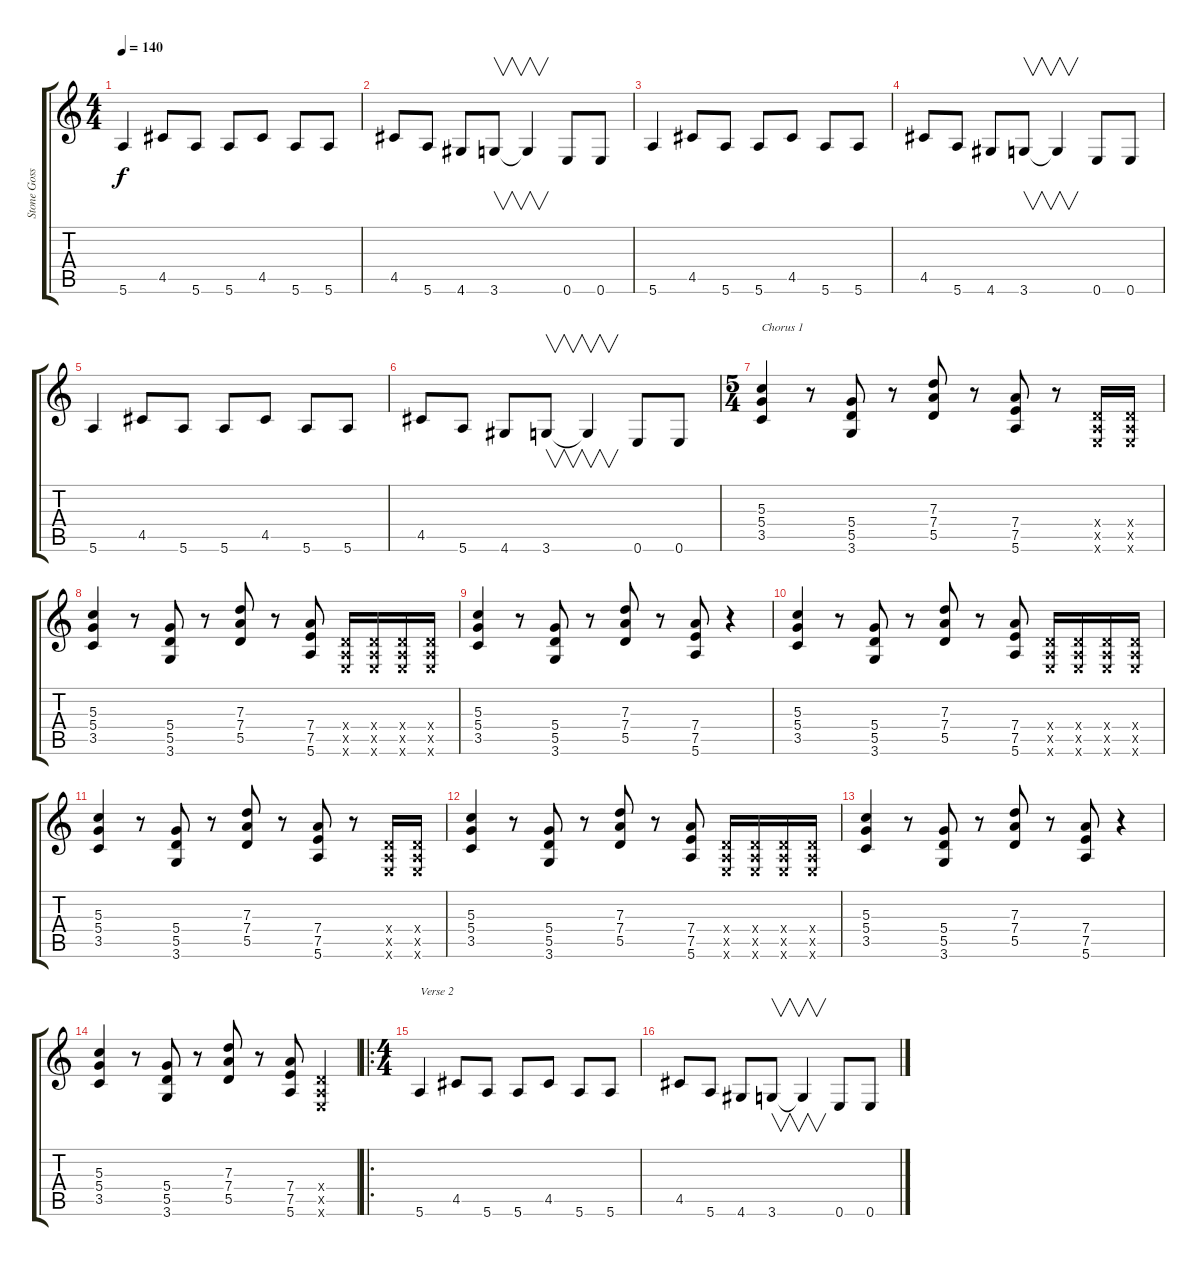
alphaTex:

\track ("Stone Gossard" "Stone Goss") {instrument distortionguitar}
\staff {score tabs}
\tuning (E4 B3 G3 D3 A2 E2) {hide}
\ts (4 4)
\tempo 140
\clef g2
\ks c
5.6.4{dy f} 4.5.8 5.6.8 5.6.8 4.5.8 5.6.8 5.6.8 |
4.5.8 5.6.8 4.6.8 3.6.8{v} 3.6{t}.4{v} 0.6.8 0.6.8 |
5.6.4 4.5.8 5.6.8 5.6.8 4.5.8 5.6.8 5.6.8 |
4.5.8 5.6.8 4.6.8 3.6.8{v} 3.6{t}.4{v} 0.6.8 0.6.8 |
5.6.4 4.5.8 5.6.8 5.6.8 4.5.8 5.6.8 5.6.8 |
4.5.8 5.6.8 4.6.8 3.6.8{v} 3.6{t}.4{v} 0.6.8 0.6.8 |
\ts (5 4)
(5.3 5.4 3.5).4{txt "Chorus 1"} r.8 (5.4 5.5 3.6).8 r.8 (7.3 7.4 5.5).8 r.8 (7.4 7.5 5.6).8 r.8 (0.4{x} 0.5{x} 0.6{x}).16 (0.4{x} 0.5{x} 0.6{x}).16 |
(5.3 5.4 3.5).4 r.8 (5.4 5.5 3.6).8 r.8 (7.3 7.4 5.5).8 r.8 (7.4 7.5 5.6).8 (0.4{x} 0.5{x} 0.6{x}).16 (0.4{x} 0.5{x} 0.6{x}).16 (0.4{x} 0.5{x} 0.6{x}).16 (0.4{x} 0.5{x} 0.6{x}).16 |
(5.3 5.4 3.5).4 r.8 (5.4 5.5 3.6).8 r.8 (7.3 7.4 5.5).8 r.8 (7.4 7.5 5.6).8 r.4 |
(5.3 5.4 3.5).4 r.8 (5.4 5.5 3.6).8 r.8 (7.3 7.4 5.5).8 r.8 (7.4 7.5 5.6).8 (0.4{x} 0.5{x} 0.6{x}).16 (0.4{x} 0.5{x} 0.6{x}).16 (0.4{x} 0.5{x} 0.6{x}).16 (0.4{x} 0.5{x} 0.6{x}).16 |
(5.3 5.4 3.5).4 r.8 (5.4 5.5 3.6).8 r.8 (7.3 7.4 5.5).8 r.8 (7.4 7.5 5.6).8 r.8 (0.4{x} 0.5{x} 0.6{x}).16 (0.4{x} 0.5{x} 0.6{x}).16 |
(5.3 5.4 3.5).4 r.8 (5.4 5.5 3.6).8 r.8 (7.3 7.4 5.5).8 r.8 (7.4 7.5 5.6).8 (0.4{x} 0.5{x} 0.6{x}).16 (0.4{x} 0.5{x} 0.6{x}).16 (0.4{x} 0.5{x} 0.6{x}).16 (0.4{x} 0.5{x} 0.6{x}).16 |
(5.3 5.4 3.5).4 r.8 (5.4 5.5 3.6).8 r.8 (7.3 7.4 5.5).8 r.8 (7.4 7.5 5.6).8 r.4 |
(5.3 5.4 3.5).4 r.8 (5.4 5.5 3.6).8 r.8 (7.3 7.4 5.5).8 r.8 (7.4 7.5 5.6).8 (0.4{x} 0.5{x} 0.6{x}).4 |
\ro
\ts (4 4)
5.6.4{txt "Verse 2"} 4.5.8 5.6.8 5.6.8 4.5.8 5.6.8 5.6.8 |
4.5.8 5.6.8 4.6.8 3.6.8{v} 3.6{t}.4{v} 0.6.8 0.6.8
